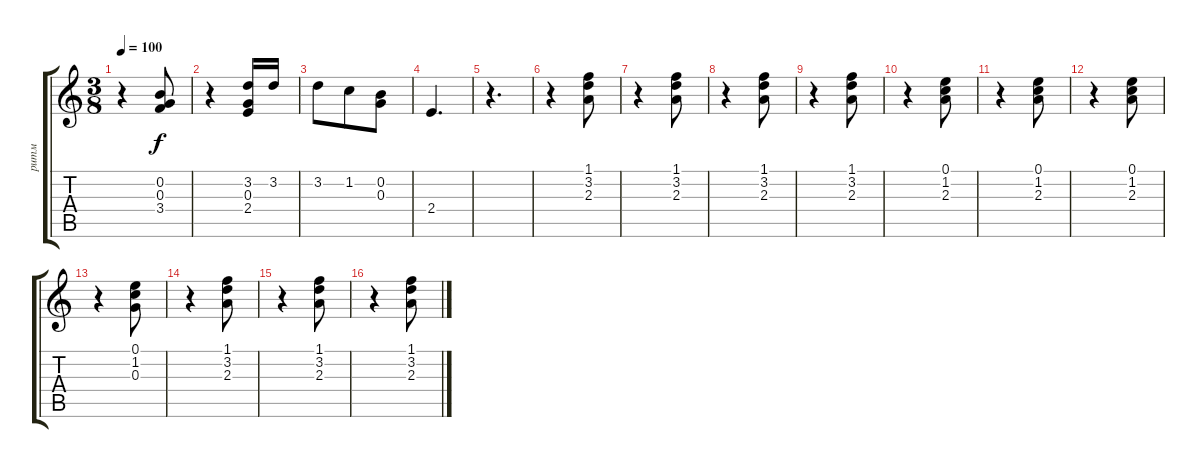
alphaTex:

\track ("ритм" "ритм") {instrument acousticguitarsteel}
\staff {score tabs}
\tuning (E4 B3 G3 D3 A2 E2) {hide}
\ts (3 8)
\tempo 100
\clef g2
\ks aminor
r.4{dy f} (0.2 0.3 3.4).8 |
r.4 (3.2 0.3 2.4).16 3.2.16 |
3.2.8 1.2.8 (0.2 0.3).8 |
2.4.4{d} |
r.4{d} |
r.4 (1.1 3.2 2.3).8 |
r.4 (1.1 3.2 2.3).8 |
r.4 (1.1 3.2 2.3).8 |
r.4 (1.1 3.2 2.3).8 |
r.4 (0.1 1.2 2.3).8 |
r.4 (0.1 1.2 2.3).8 |
r.4 (0.1 1.2 2.3).8 |
r.4 (0.1 1.2 0.3).8 |
r.4 (1.1 3.2 2.3).8 |
r.4 (1.1 3.2 2.3).8 |
r.4 (1.1 3.2 2.3).8
